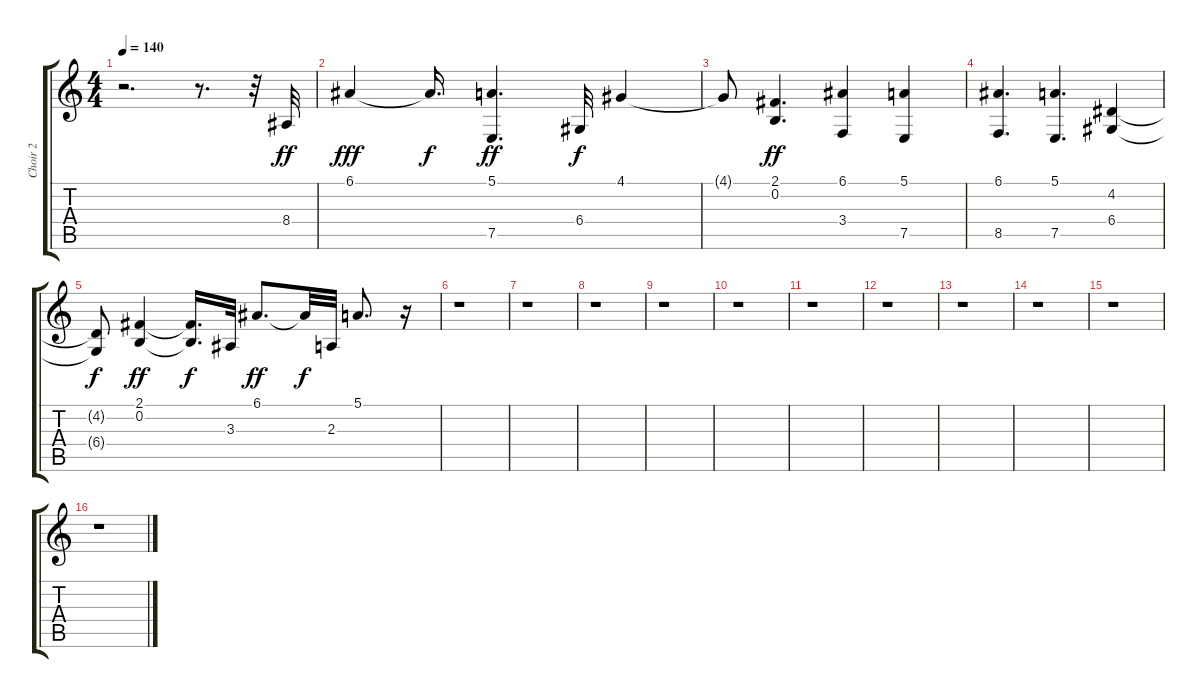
\track ("Choir 2" "Choir 2") {instrument choiraahs}
\staff {score tabs}
\tuning (E4 B3 G3 D3 A2 E2) {hide}
\ts (4 4)
\tempo 140
\clef g2
\ks c
r.2{d dy ff instrument choiraahs} r.8{d} r.32 8.4.32 |
6.1.4{dy fff} 6.1{t}.16{d dy f} (5.1 7.5).4{d dy ff} 6.4.32{dy f} 4.1.4 |
4.1{t}.8 (2.1 0.2).4{d dy ff} (6.1 3.4).4 (5.1 7.5).4 |
(6.1 8.5).4{d} (5.1 7.5).4{d} (4.2 6.4).4 |
(4.2{t} 6.4{t}).8{dy f} (2.1 0.2).4{dy ff} (2.1{t} 0.2{t}).16{d dy f} 3.3.32 6.1.8{d dy ff} 6.1{t}.32{dy f} 2.3.32 5.1.8{d} r.16 |
r.1 |
r.1 |
r.1 |
r.1 |
r.1 |
r.1 |
r.1 |
r.1 |
r.1 |
r.1 |
r.1
